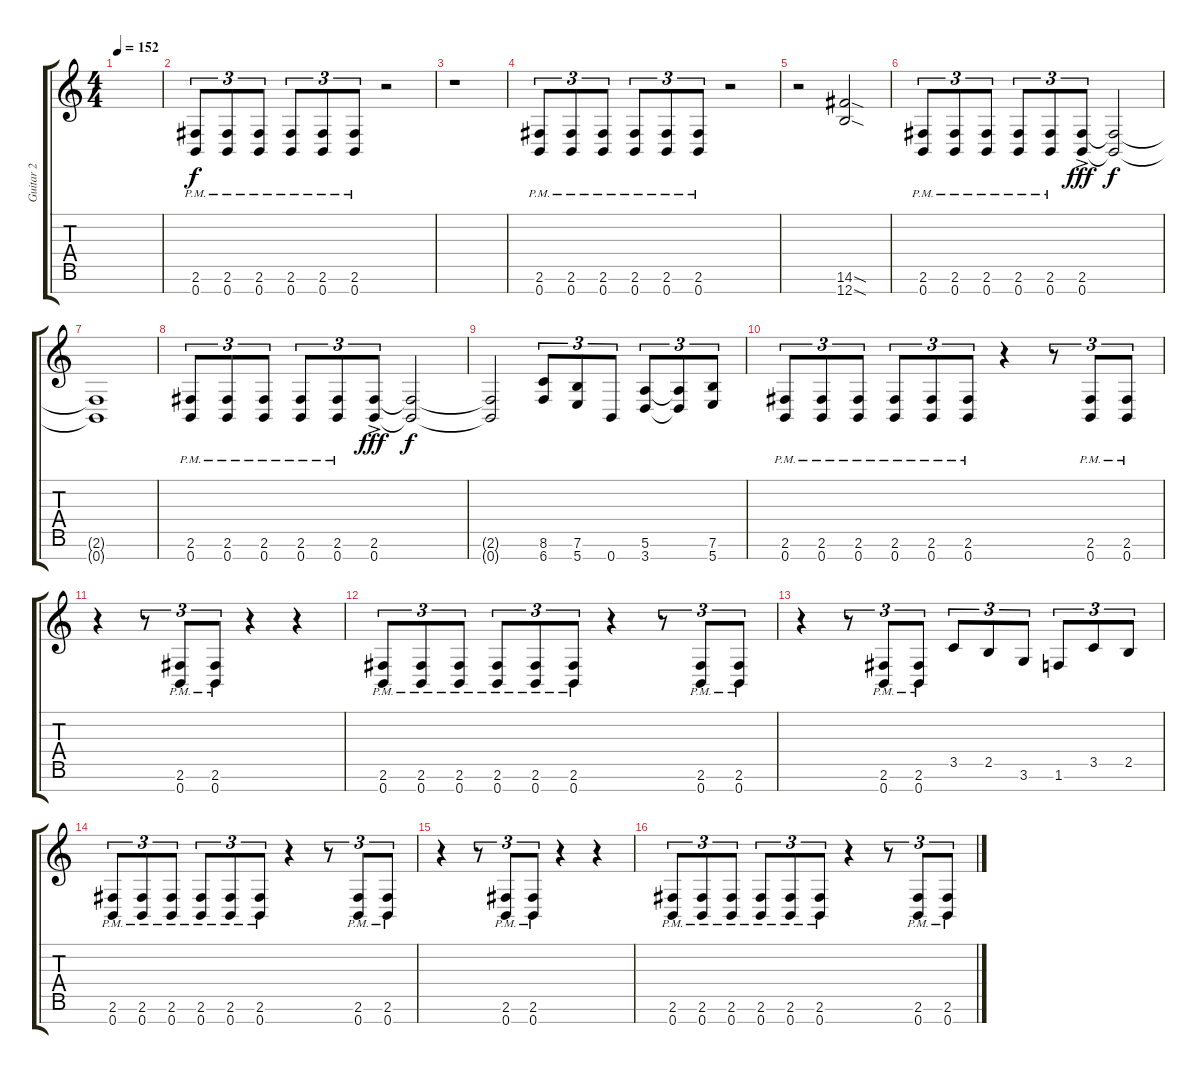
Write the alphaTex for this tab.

\track ("Guitar 2" "Guitar 2") {instrument overdrivenguitar}
\staff {score tabs}
\tuning (E4 B3 G3 D3 A2 E2 B1) {hide}
\ts (4 4)
\tempo 152
\clef g2
\ks c
|
(2.6{pm} 0.7{pm}).8{tu (3 2)} (2.6{pm} 0.7{pm}).8{tu (3 2)} (2.6{pm} 0.7{pm}).8{tu (3 2)} (2.6{pm} 0.7{pm}).8{tu (3 2)} (2.6{pm} 0.7{pm}).8{tu (3 2)} (2.6{pm} 0.7{pm}).8{tu (3 2)} r.2 |
r.1 |
(2.6{pm} 0.7{pm}).8{tu (3 2)} (2.6{pm} 0.7{pm}).8{tu (3 2)} (2.6{pm} 0.7{pm}).8{tu (3 2)} (2.6{pm} 0.7{pm}).8{tu (3 2)} (2.6{pm} 0.7{pm}).8{tu (3 2)} (2.6{pm} 0.7{pm}).8{tu (3 2)} r.2 |
r.2 (14.6{sod} 12.7{sod}).2 |
(2.6{pm} 0.7{pm}).8{tu (3 2)} (2.6{pm} 0.7{pm}).8{tu (3 2)} (2.6{pm} 0.7{pm}).8{tu (3 2)} (2.6{pm} 0.7{pm}).8{tu (3 2)} (2.6{pm} 0.7{pm}).8{tu (3 2)} (2.6 0.7{ac}).8{tu (3 2) dy fff} (2.6{t} 0.7{t}).2{dy f} |
(2.6{t} 0.7{t}).1 |
(2.6{pm} 0.7{pm}).8{tu (3 2)} (2.6{pm} 0.7{pm}).8{tu (3 2)} (2.6{pm} 0.7{pm}).8{tu (3 2)} (2.6{pm} 0.7{pm}).8{tu (3 2)} (2.6{pm} 0.7{pm}).8{tu (3 2)} (2.6 0.7{ac}).8{tu (3 2) dy fff} (2.6{t} 0.7{t}).2{dy f} |
(2.6{t} 0.7{t}).2 (8.6 6.7).8{tu (3 2)} (7.6 5.7).8{tu (3 2)} 0.7.8{tu (3 2)} (5.6 3.7).8{tu (3 2)} (5.6{t} 3.7{t}).8{tu (3 2)} (7.6 5.7).8{tu (3 2)} |
(2.6{pm} 0.7{pm}).8{tu (3 2)} (2.6{pm} 0.7{pm}).8{tu (3 2)} (2.6{pm} 0.7{pm}).8{tu (3 2)} (2.6{pm} 0.7{pm}).8{tu (3 2)} (2.6{pm} 0.7{pm}).8{tu (3 2)} (2.6{pm} 0.7{pm}).8{tu (3 2)} r.4 r.8{tu (3 2)} (2.6{pm} 0.7{pm}).8{tu (3 2)} (2.6{pm} 0.7{pm}).8{tu (3 2)} |
r.4 r.8{tu (3 2)} (2.6{pm} 0.7{pm}).8{tu (3 2)} (2.6{pm} 0.7{pm}).8{tu (3 2)} r.4 r.4 |
(2.6{pm} 0.7{pm}).8{tu (3 2)} (2.6{pm} 0.7{pm}).8{tu (3 2)} (2.6{pm} 0.7{pm}).8{tu (3 2)} (2.6{pm} 0.7{pm}).8{tu (3 2)} (2.6{pm} 0.7{pm}).8{tu (3 2)} (2.6{pm} 0.7{pm}).8{tu (3 2)} r.4 r.8{tu (3 2)} (2.6{pm} 0.7{pm}).8{tu (3 2)} (2.6{pm} 0.7{pm}).8{tu (3 2)} |
r.4 r.8{tu (3 2)} (2.6{pm} 0.7{pm}).8{tu (3 2)} (2.6{pm} 0.7{pm}).8{tu (3 2)} 3.5.8{tu (3 2)} 2.5.8{tu (3 2)} 3.6.8{tu (3 2)} 1.6.8{tu (3 2)} 3.5.8{tu (3 2)} 2.5.8{tu (3 2)} |
(2.6{pm} 0.7{pm}).8{tu (3 2)} (2.6{pm} 0.7{pm}).8{tu (3 2)} (2.6{pm} 0.7{pm}).8{tu (3 2)} (2.6{pm} 0.7{pm}).8{tu (3 2)} (2.6{pm} 0.7{pm}).8{tu (3 2)} (2.6{pm} 0.7{pm}).8{tu (3 2)} r.4 r.8{tu (3 2)} (2.6{pm} 0.7{pm}).8{tu (3 2)} (2.6{pm} 0.7{pm}).8{tu (3 2)} |
r.4 r.8{tu (3 2)} (2.6{pm} 0.7{pm}).8{tu (3 2)} (2.6{pm} 0.7{pm}).8{tu (3 2)} r.4 r.4 |
(2.6{pm} 0.7{pm}).8{tu (3 2)} (2.6{pm} 0.7{pm}).8{tu (3 2)} (2.6{pm} 0.7{pm}).8{tu (3 2)} (2.6{pm} 0.7{pm}).8{tu (3 2)} (2.6{pm} 0.7{pm}).8{tu (3 2)} (2.6{pm} 0.7{pm}).8{tu (3 2)} r.4 r.8{tu (3 2)} (2.6{pm} 0.7{pm}).8{tu (3 2)} (2.6{pm} 0.7{pm}).8{tu (3 2)}
